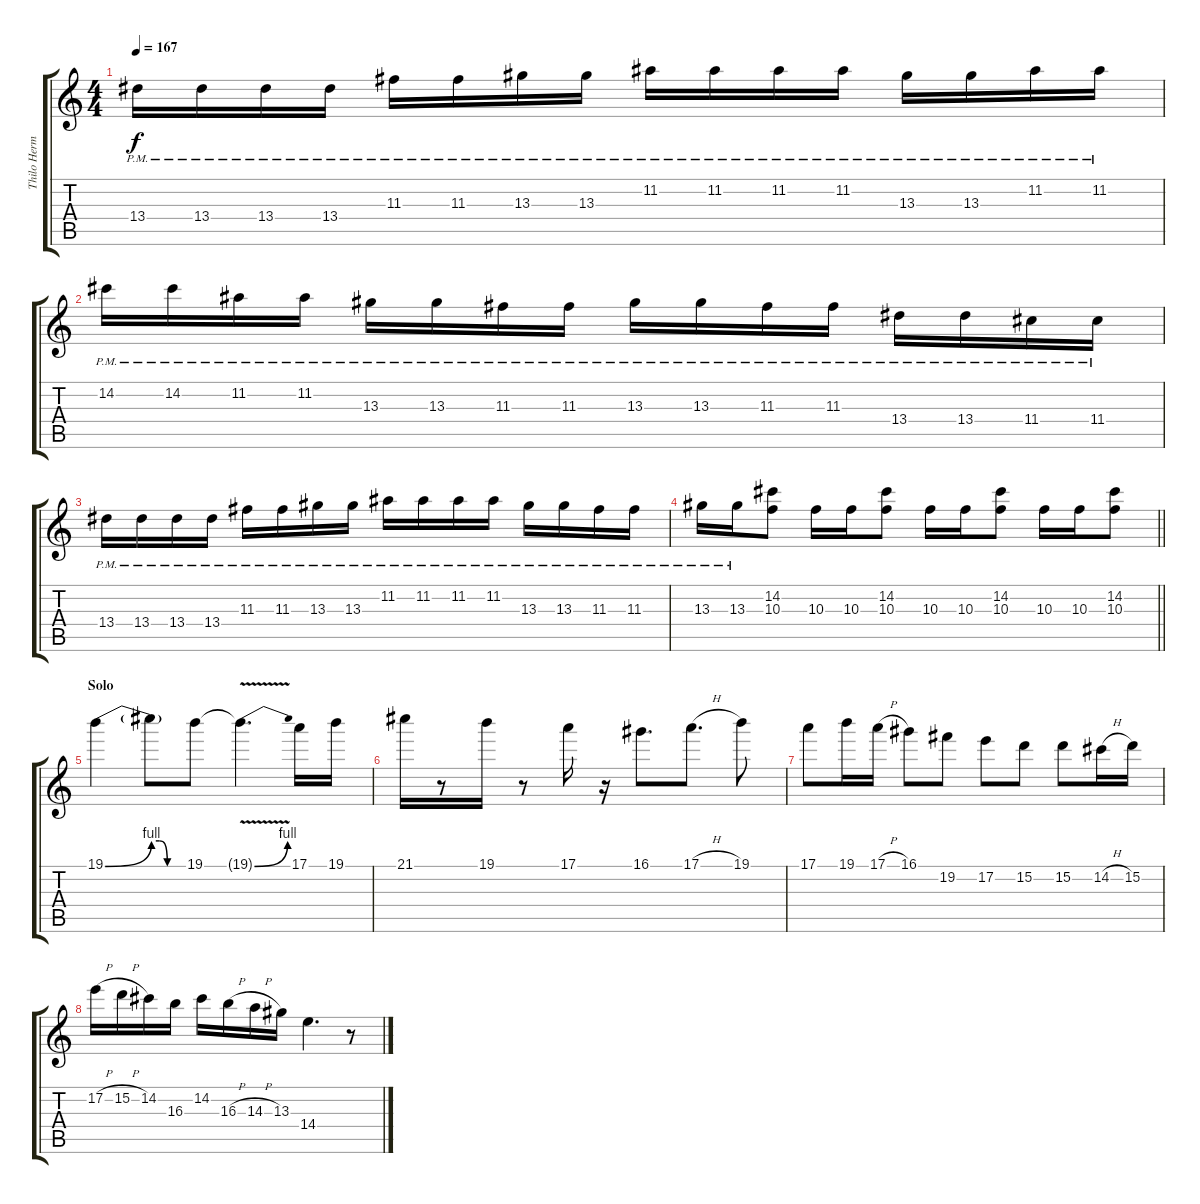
\track ("Thilo Hermann" "Thilo Herm") {instrument overdrivenguitar}
\staff {score tabs}
\tuning (E4 B3 G3 D3 A2 E2) {hide}
\ts (4 4)
\tempo 167
\clef g2
\ks c
13.4{pm}.16{dy f} 13.4{pm}.16 13.4{pm}.16 13.4{pm}.16 11.3{pm}.16 11.3{pm}.16 13.3{pm}.16 13.3{pm}.16 11.2{pm}.16 11.2{pm}.16 11.2{pm}.16 11.2{pm}.16 13.3{pm}.16 13.3{pm}.16 11.2{pm}.16 11.2{pm}.16 |
14.2{pm}.16 14.2{pm}.16 11.2{pm}.16 11.2{pm}.16 13.3{pm}.16 13.3{pm}.16 11.3{pm}.16 11.3{pm}.16 13.3{pm}.16 13.3{pm}.16 11.3{pm}.16 11.3{pm}.16 13.4{pm}.16 13.4{pm}.16 11.4{pm}.16 11.4{pm}.16 |
13.4{pm}.16 13.4{pm}.16 13.4{pm}.16 13.4{pm}.16 11.3{pm}.16 11.3{pm}.16 13.3{pm}.16 13.3{pm}.16 11.2{pm}.16 11.2{pm}.16 11.2{pm}.16 11.2{pm}.16 13.3{pm}.16 13.3{pm}.16 11.3{pm}.16 11.3{pm}.16 |
\barLineRight lightlight
13.3{pm}.16 13.3{pm}.16 (14.2 10.3).8 10.3.16 10.3.16 (14.2 10.3).8 10.3.16 10.3.16 (14.2 10.3).8 10.3.16 10.3.16 (14.2 10.3).8 |
\section ("" "Solo")
19.1{be (bend 0 0 60 4)}.4 19.1{be (custom 0 4 15 4 30 0 60 0) t}.8 19.1.8 19.1{be (bend 0 0 60 4) v t}.4{d} 17.1.16 19.1.16 |
21.1.16 r.8 19.1.16 r.8 17.1.16 r.16 16.1.8{d} 17.1{h}.8{d} 19.1.8 |
17.1.8 19.1.16 17.1{h}.16 16.1.8 19.2.8 17.2.8 15.2.8 15.2.8 14.2{h}.16 15.2.16 |
17.2{h}.16 15.2{h}.16 14.2.16 16.3.16 14.2.16 16.3{h}.16 14.3{h}.16 13.3.16 14.4.4{d} r.8
